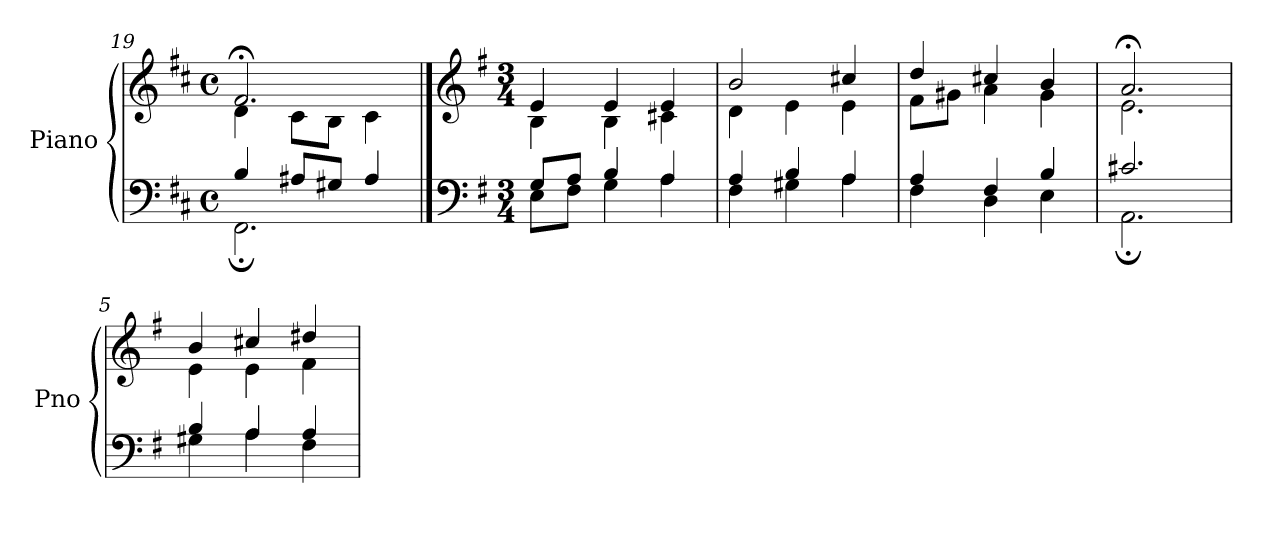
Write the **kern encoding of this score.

**kern	**kern
*part1	*part1
*staff2	*staff1
*I"Piano	*
*I'Pno	*
*clefF4	*clefG2
*k[f#c#]	*k[f#c#]
*M4/4	*M4/4
*met(c)	*met(c)
=19	=19
*^	*^
4B/	2.FF#;\	2.f#;</	4d\
8A#X/L	.	.	8c#\L
8G#X/J	.	.	8B\J
4A#/	.	.	4c#\
==1	==1	==1	==1
*clefF4	*	*clefG2	*
*k[f#]	*	*k[f#]	*
*M3/4	*	*M3/4	*
8G/L	8E\L	4e/	4B\
8A/J	8F#\J	.	.
4B/	4G\	4e/	4B\
4A/	4A\	4e/	4c#X\
=2	=2	=2	=2
4A/	4F#\	2b/	4d\
4B/	4G#X\	.	4e\
4A/	4A\	4cc#X/	4e\
=3	=3	=3	=3
4A/	4F#\	4dd/	8f#\L
.	.	.	8g#X\J
4F#/	4D\	4cc#X/	4a\
4B/	4E\	4b/	4g#\
=4	=4	=4	=4
2.c#X/	2.AA;\	2.a;</	2.e\
=5	=5	=5	=5
4B/	4G#X\	4b/	4e\
4A/	4A\	4cc#X/	4e\
4A/	4F#\	4dd#X/	4f#\
*v	*v	*	*
*	*v	*v
=	=
*-	*-
